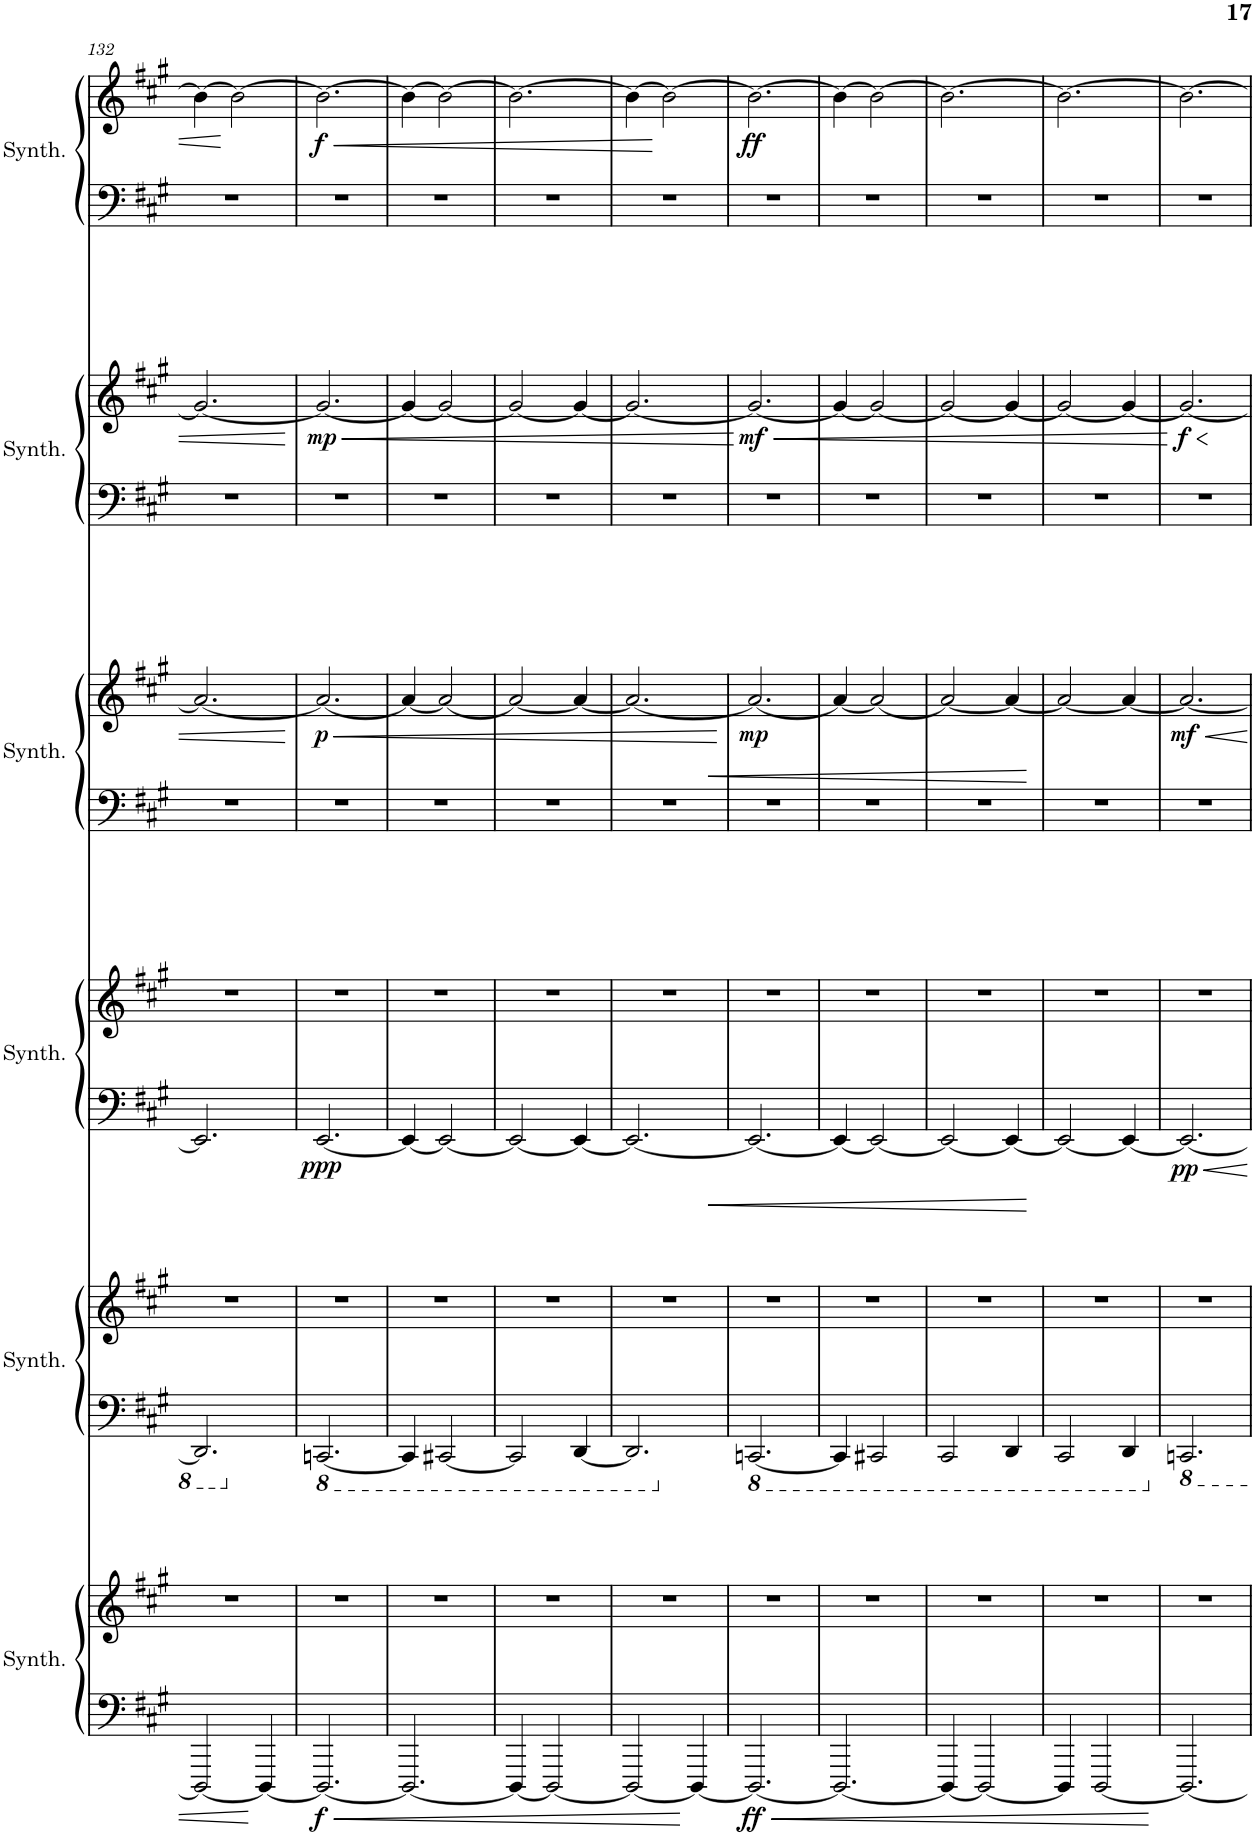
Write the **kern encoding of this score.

**kern	**kern	**dynam	**kern	**kern	**kern	**kern	**dynam	**kern	**kern	**dynam	**kern	**kern	**dynam	**kern	**kern	**dynam
*part6	*part6	*part6	*part5	*part5	*part4	*part4	*part4	*part3	*part3	*part3	*part2	*part2	*part2	*part1	*part1	*part1
*staff12	*staff11	*staff11/12	*staff10	*staff9	*staff8	*staff7	*staff7/8	*staff6	*staff5	*staff5/6	*staff4	*staff3	*staff3/4	*staff2	*staff1	*staff1/2
*I"Crystal Synthesizer	*	*	*I"Saw Synthesizer	*	*I"Atmosphere Synthesizer	*	*	*I"Choir Synthesizer	*	*	*I"Bowed Synthesizer	*	*	*I"String Synthesizer	*	*
*I'Synth.	*	*	*I'Synth.	*	*I'Synth.	*	*	*I'Synth.	*	*	*I'Synth.	*	*	*I'Synth.	*	*
!!LO:PB:g=z
*clefF4	*clefG2	*	*clefF4	*clefG2	*clefF4	*clefG2	*	*clefF4	*clefG2	*	*clefF4	*clefG2	*	*clefF4	*clefG2	*
*k[f#c#g#]	*k[f#c#g#]	*	*k[f#c#g#]	*k[f#c#g#]	*k[f#c#g#]	*k[f#c#g#]	*	*k[f#c#g#]	*k[f#c#g#]	*	*k[f#c#g#]	*k[f#c#g#]	*	*k[f#c#g#]	*k[f#c#g#]	*
*M6/8	*M6/8	*	*M6/8	*M6/8	*M6/8	*M6/8	*	*M6/8	*M6/8	*	*M6/8	*M6/8	*	*M6/8	*M6/8	*
=132	=132	=132	=132	=132	=132	=132	=132	=132	=132	=132	=132	=132	=132	=132	=132	=132
2DDD/_	2.r	.	2.DDD/]	2.r	2.EE/]	2.r	.	2.r	2.a/_	.	2.r	2.g#/_	.	2.r	4b\_	.
.	.	.	.	.	.	.	.	.	.	.	.	.	.	.	2b\_	.
4DDD/_	.	.	.	.	.	.	.	.	.	.	.	.	.	.	.	.
=133	=133	=133	=133	=133	=133	=133	=133	=133	=133	=133	=133	=133	=133	=133	=133	=133
*	*	*	*8ba	*	*	*	*	*	*	*	*	*	*	*	*	*
!	!	!LO:DY:b=2	!	!	!	!	!LO:DY:b=2	!	!	!LO:HP:b	!	!	!LO:HP:b	!	!	!LO:HP:b
!	!	!	!	!	!	!	!	!	!	!LO:DY:n=1:b	!	!	!LO:DY:n=1:b	!	!	!LO:DY:n=1:b
2.DDD/_	2.r	f	[2.CCCn/	2.r	[2.EE/	2.r	ppp	2.r	2.a/_	< p	2.r	2.g#/_	< mp	2.r	2.b\_	< f
=134	=134	=134	=134	=134	=134	=134	=134	=134	=134	=134	=134	=134	=134	=134	=134	=134
2.DDD/_	2.r	.	4CCC/]	2.r	4EE/_	2.r	.	2.r	4a/_	.	2.r	4g#/_	.	2.r	4b\_	.
.	.	.	[2CCC#X/	.	2EE/_	.	.	.	2a/_	.	.	2g#/_	.	.	2b\_	.
=135	=135	=135	=135	=135	=135	=135	=135	=135	=135	=135	=135	=135	=135	=135	=135	=135
4DDD/_	2.r	.	2CCC#/]	2.r	2EE/_	2.r	.	2.r	2a/_	.	2.r	2g#/_	.	2.r	2.b\_	.
2DDD/_	.	.	.	.	.	.	.	.	.	.	.	.	.	.	.	.
.	.	.	[4DDD/	.	4EE/_	.	.	.	4a/_	.	.	4g#/_	.	.	.	.
=136	=136	=136	=136	=136	=136	=136	=136	=136	=136	=136	=136	=136	=136	=136	=136	=136
!	!	!	!	!	!	!	!	!	!	!LO:HP:b	!	!	!	!	!	!
2DDD/_	2.r	.	2.DDD/]	2.r	2.EE/_	2.r	.	2.r	2.a/_	<	2.r	2.g#/_	.	2.r	4b\_	.
.	.	.	.	.	.	.	.	.	.	.	.	.	.	.	2b\_	[
4DDD/_	.	.	.	.	.	.	.	.	.	.	.	.	.	.	.	.
.	.	.	.	.	.	.	.	.	.	[	.	.	[	.	.	.
=137	=137	=137	=137	=137	=137	=137	=137	=137	=137	=137	=137	=137	=137	=137	=137	=137
*	*	*	*X8ba	*	*	*	*	*	*	*	*	*	*	*	*	*
*	*	*	*8ba	*	*	*	*	*	*	*	*	*	*	*	*	*
!	!	!LO:DY:b=2	!	!	!	!	!	!	!	!LO:DY:b	!	!	!LO:HP:b	!	!	!
!	!	!	!	!	!	!	!	!	!	!	!	!	!LO:DY:n=1:b	!	!	!LO:DY:b
2.DDD/_	2.r	ff	[2.CCCn/	2.r	2.EE/_	2.r	.	2.r	2.a/_	mp	2.r	2.g#/_	< mf	2.r	2.b\_	ff
=138	=138	=138	=138	=138	=138	=138	=138	=138	=138	=138	=138	=138	=138	=138	=138	=138
2.DDD/_	2.r	.	4CCC/]	2.r	4EE/_	2.r	.	2.r	4a/_	.	2.r	4g#/_	.	2.r	4b\_	.
.	.	.	2CCC#X/	.	2EE/_	.	.	.	2a/_	.	.	2g#/_	.	.	2b\_	.
=139	=139	=139	=139	=139	=139	=139	=139	=139	=139	=139	=139	=139	=139	=139	=139	=139
4DDD/_	2.r	.	2CCC#/	2.r	2EE/_	2.r	.	2.r	2a/_	.	2.r	2g#/_	.	2.r	2.b\_	.
2DDD/_	.	.	.	.	.	.	.	.	.	.	.	.	.	.	.	.
.	.	.	4DDD/	.	4EE/_	.	.	.	4a/_	.	.	4g#/_	.	.	.	.
.	.	.	.	.	.	.	.	.	.	[	.	.	.	.	.	.
=140	=140	=140	=140	=140	=140	=140	=140	=140	=140	=140	=140	=140	=140	=140	=140	=140
4DDD/]	2.r	.	2CCC#/	2.r	2EE/_	2.r	.	2.r	2a/_	.	2.r	2g#/_	.	2.r	2.b\_	.
[2DDD/	.	.	.	.	.	.	.	.	.	.	.	.	.	.	.	.
.	.	.	4DDD/	.	4EE/_	.	.	.	4a/_	.	.	4g#/_	.	.	.	.
.	.	.	.	.	.	.	.	.	.	.	.	.	[	.	.	.
=141	=141	=141	=141	=141	=141	=141	=141	=141	=141	=141	=141	=141	=141	=141	=141	=141
*	*	*	*X8ba	*	*	*	*	*	*	*	*	*	*	*	*	*
!	!	!	!	!	!	!	!LO:DY:b=2	!	!	!LO:DY:b	!	!	!LO:DY:b	!	!	!
2.DDD/_	2.r	.	2.CCCn/	2.r	2.EE/_	2.r	pp	2.r	2.a/_	mf	2.r	2.g#/_	f	2.r	2.b\_	.
=	=	=	=	=	=	=	=	=	=	=	=	=	=	=	=	=
*-	*-	*-	*-	*-	*-	*-	*-	*-	*-	*-	*-	*-	*-	*-	*-	*-
